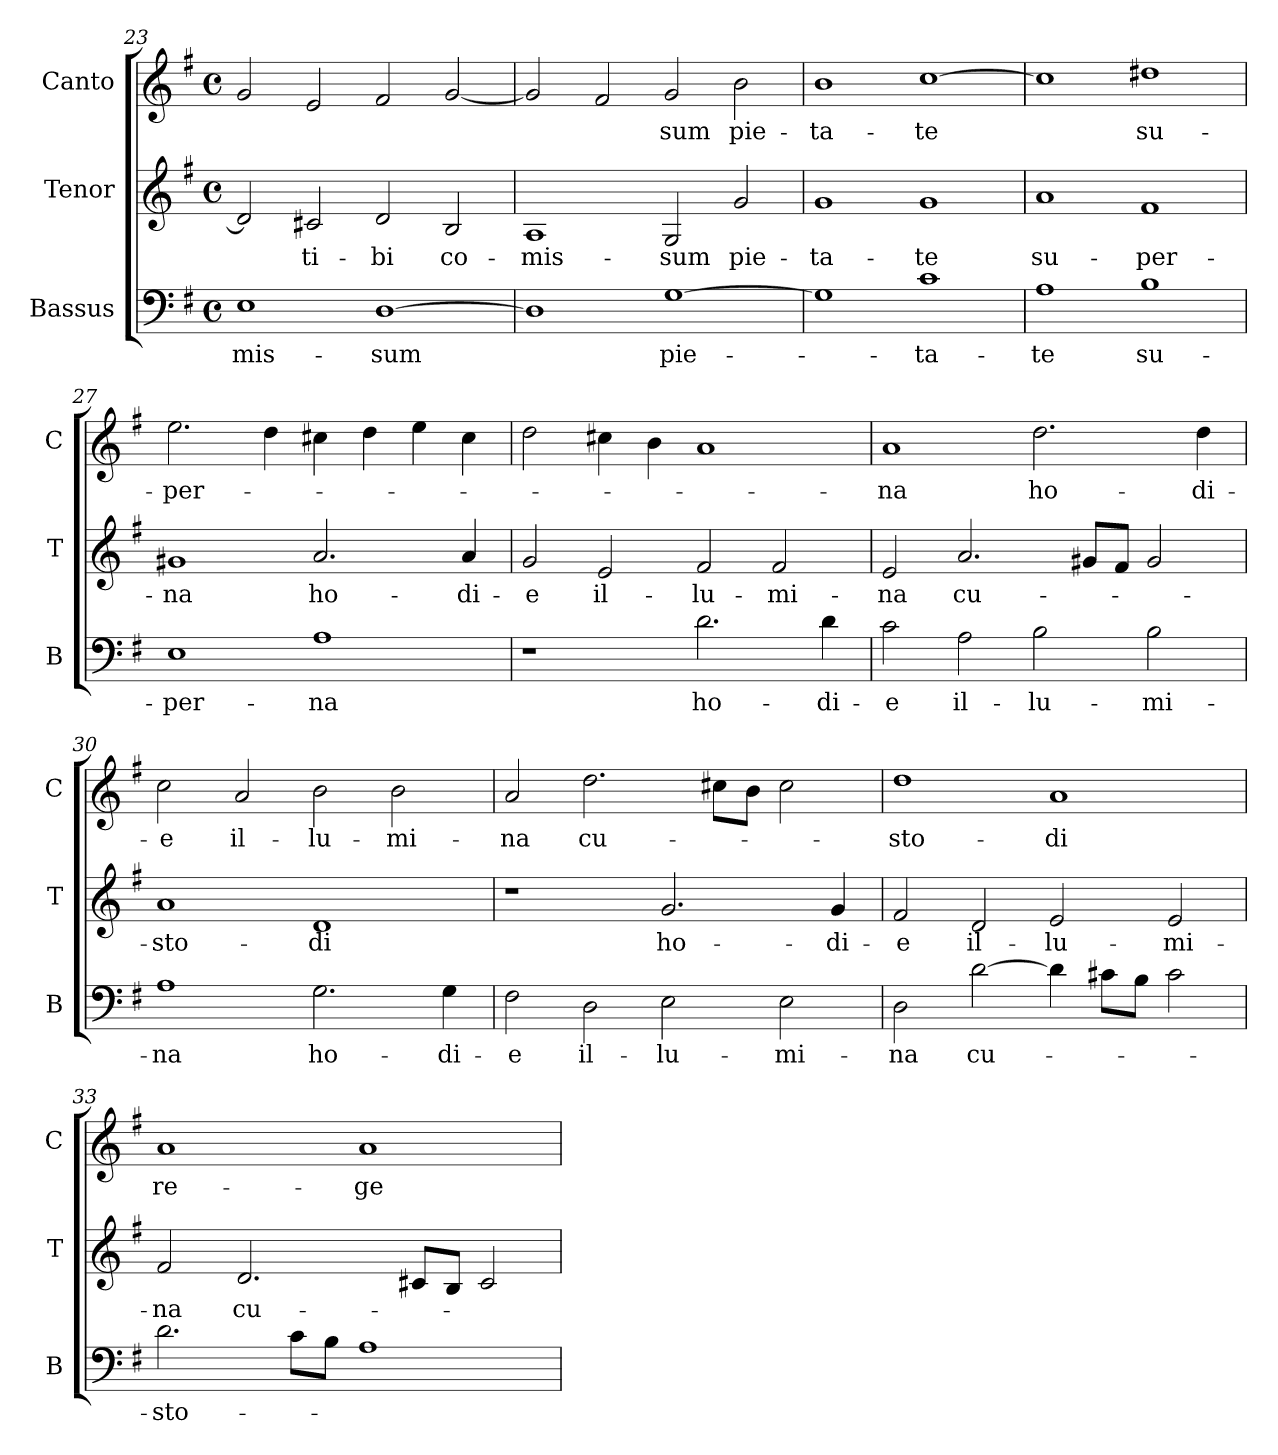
**kern	**text	**kern	**text	**kern	**text
*part3	*part3	*part2	*part2	*part1	*part1
*staff3	*staff3	*staff2	*staff2	*staff1	*staff1
*I"Bassus	*	*I"Tenor	*	*I"Canto	*
*I'B	*	*I'T	*	*I'C	*
*clefF4	*	*clefG2	*	*clefG2	*
*k[f#]	*	*k[f#]	*	*k[f#]	*
*G:	*	*G:	*	*G:	*
*M4/4	*	*M4/4	*	*M4/4	*
*met(c)	*	*met(c)	*	*met(c)	*
=23	=23	=23	=23	=23	=23
!	!LO:LY:b	!	!	!	!
1E	-mis-	2d/]	.	2g/	.
!	!	!	!LO:LY:b	!	!
.	.	2c#X/	ti-	2e/	.
!	!LO:LY:b	!	!LO:LY:b	!	!
[1D	-sum	2d/	-bi	2f#/	.
!	!	!	!LO:LY:b	!	!
.	.	2B/	co-	[2g/	.
=24	=24	=24	=24	=24	=24
!	!	!	!LO:LY:b	!	!
1D]	.	1A	-mis-	2g/]	.
.	.	.	.	2f#/	.
!	!LO:LY:b	!	!LO:LY:b	!	!LO:LY:b
[1G	pie-	2G/	-sum	2g/	-sum
!	!	!	!LO:LY:b	!	!LO:LY:b
.	.	2g/	pie-	2b\	pie-
=25	=25	=25	=25	=25	=25
!	!	!	!LO:LY:b	!	!LO:LY:b
1G]	.	1g	-ta-	1b	-ta-
!	!LO:LY:b	!	!LO:LY:b	!	!LO:LY:b
1c	-ta-	1g	-te	[1cc	-te
!!LO:LB:g=z
=26	=26	=26	=26	=26	=26
!	!LO:LY:b	!	!LO:LY:b	!	!
1A	-te	1a	su-	1cc]	.
!	!LO:LY:b	!	!LO:LY:b	!	!LO:LY:b
1B	su-	1f#	-per-	1dd#X	su-
=27	=27	=27	=27	=27	=27
!	!LO:LY:b	!	!LO:LY:b	!	!LO:LY:b
1E	-per-	1g#X	-na	2.ee\	-per-
.	.	.	.	4dd\	.
!	!LO:LY:b	!	!LO:LY:b	!	!
1A	-na	2.a/	ho-	4cc#X\	.
.	.	.	.	4dd\	.
.	.	.	.	4ee\	.
!	!	!	!LO:LY:b	!	!
.	.	4a/	-di-	4cc#\	.
=28	=28	=28	=28	=28	=28
!	!	!	!LO:LY:b	!	!
1r	.	2g/	-e	2dd\	.
!	!	!	!LO:LY:b	!	!
.	.	2e/	il-	4cc#X\	.
.	.	.	.	4b\	.
!	!LO:LY:b	!	!LO:LY:b	!	!
2.d\	ho-	2f#/	-lu-	1a	.
!	!	!	!LO:LY:b	!	!
.	.	2f#/	-mi-	.	.
!	!LO:LY:b	!	!	!	!
4d\	-di-	.	.	.	.
=29	=29	=29	=29	=29	=29
!	!LO:LY:b	!	!LO:LY:b	!	!LO:LY:b
2c\	-e	2e/	-na	1a	-na
!	!LO:LY:b	!	!LO:LY:b	!	!
2A\	il-	2.a/	cu-	.	.
!	!LO:LY:b	!	!	!	!LO:LY:b
2B\	-lu-	.	.	2.dd\	ho-
.	.	8g#X/L	.	.	.
.	.	8f#/J	.	.	.
!	!LO:LY:b	!	!	!	!
2B\	-mi-	2g#/	.	.	.
!	!	!	!	!	!LO:LY:b
.	.	.	.	4dd\	-di-
=30	=30	=30	=30	=30	=30
!	!LO:LY:b	!	!LO:LY:b	!	!LO:LY:b
1A	-na	1a	-sto-	2cc\	-e
!	!	!	!	!	!LO:LY:b
.	.	.	.	2a/	il-
!	!LO:LY:b	!	!LO:LY:b	!	!LO:LY:b
2.G\	ho-	1d	-di	2b\	-lu-
!	!	!	!	!	!LO:LY:b
.	.	.	.	2b\	-mi-
!	!LO:LY:b	!	!	!	!
4G\	-di-	.	.	.	.
!!LO:LB:g=z
=31	=31	=31	=31	=31	=31
!	!LO:LY:b	!	!	!	!LO:LY:b
2F#\	-e	1r	.	2a/	-na
!	!LO:LY:b	!	!	!	!LO:LY:b
2D\	il-	.	.	2.dd\	cu-
!	!LO:LY:b	!	!LO:LY:b	!	!
2E\	-lu-	2.g/	ho-	.	.
.	.	.	.	8cc#X\L	.
.	.	.	.	8b\J	.
!	!LO:LY:b	!	!	!	!
2E\	-mi-	.	.	2cc#\	.
!	!	!	!LO:LY:b	!	!
.	.	4g/	-di-	.	.
=32	=32	=32	=32	=32	=32
!	!LO:LY:b	!	!LO:LY:b	!	!LO:LY:b
2D\	-na	2f#/	-e	1dd	-sto-
!	!LO:LY:b	!	!LO:LY:b	!	!
[2d\	cu-	2d/	il-	.	.
!	!	!	!LO:LY:b	!	!LO:LY:b
4d\]	.	2e/	-lu-	1a	-di
8c#X\L	.	.	.	.	.
8B\J	.	.	.	.	.
!	!	!	!LO:LY:b	!	!
2c#\	.	2e/	-mi-	.	.
=33	=33	=33	=33	=33	=33
!	!LO:LY:b	!	!LO:LY:b	!	!LO:LY:b
2.d\	-sto-	2f#/	-na	1a	re-
!	!	!	!LO:LY:b	!	!
.	.	2.d/	cu-	.	.
8c\L	.	.	.	.	.
8B\J	.	.	.	.	.
!	!	!	!	!	!LO:LY:b
1A	.	.	.	1a	-ge
.	.	8c#X/L	.	.	.
.	.	8B/J	.	.	.
.	.	2c#/	.	.	.
=	=	=	=	=	=
*-	*-	*-	*-	*-	*-
